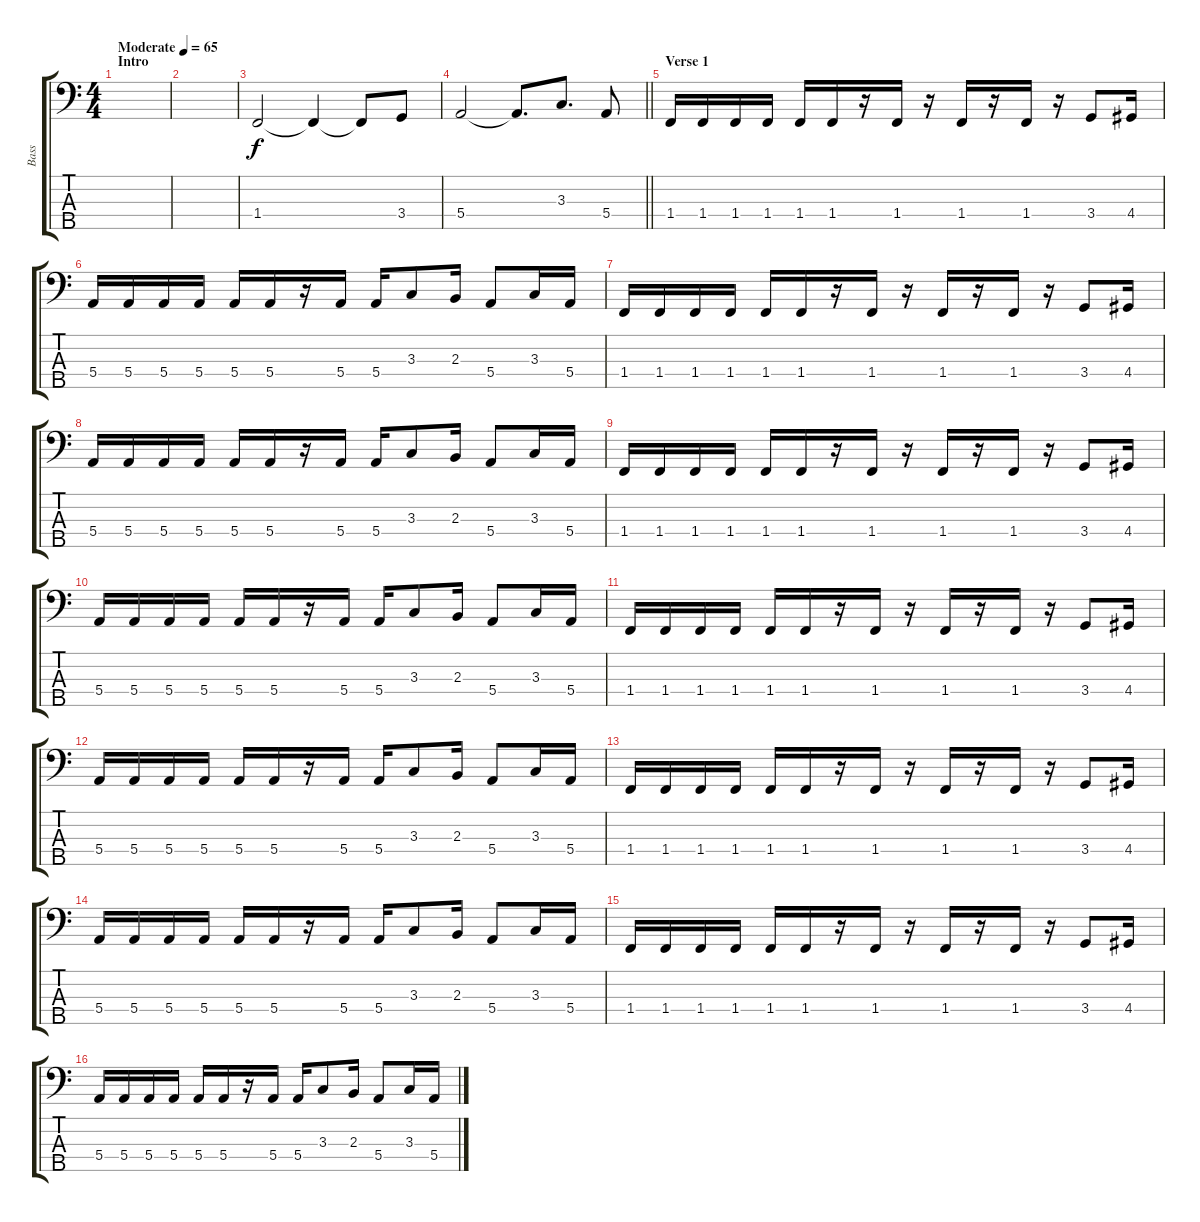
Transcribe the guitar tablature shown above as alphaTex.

\track ("Bass" "Bass") {instrument electricbassfinger}
\staff {score tabs}
\tuning (G2 D2 A1 E1 B0) {hide}
\ts (4 4)
\section ("" "Intro")
\tempo (65 "Moderate")
\clef f4
\ks c
|
|
1.4.2 1.4{t}.4 1.4{t}.8 3.4.8 |
\barLineRight lightlight
5.4.2 5.4{t}.8{d} 3.3.8{d} 5.4.8 |
\section ("" "Verse 1")
1.4.16 1.4.16 1.4.16 1.4.16 1.4.16 1.4.16 r.16 1.4.16 r.16 1.4.16 r.16 1.4.16 r.16 3.4.8 4.4.16 |
5.4.16 5.4.16 5.4.16 5.4.16 5.4.16 5.4.16 r.16 5.4.16 5.4.16 3.3.8 2.3.16 5.4.8 3.3.16 5.4.16 |
1.4.16 1.4.16 1.4.16 1.4.16 1.4.16 1.4.16 r.16 1.4.16 r.16 1.4.16 r.16 1.4.16 r.16 3.4.8 4.4.16 |
5.4.16 5.4.16 5.4.16 5.4.16 5.4.16 5.4.16 r.16 5.4.16 5.4.16 3.3.8 2.3.16 5.4.8 3.3.16 5.4.16 |
1.4.16 1.4.16 1.4.16 1.4.16 1.4.16 1.4.16 r.16 1.4.16 r.16 1.4.16 r.16 1.4.16 r.16 3.4.8 4.4.16 |
5.4.16 5.4.16 5.4.16 5.4.16 5.4.16 5.4.16 r.16 5.4.16 5.4.16 3.3.8 2.3.16 5.4.8 3.3.16 5.4.16 |
1.4.16 1.4.16 1.4.16 1.4.16 1.4.16 1.4.16 r.16 1.4.16 r.16 1.4.16 r.16 1.4.16 r.16 3.4.8 4.4.16 |
5.4.16 5.4.16 5.4.16 5.4.16 5.4.16 5.4.16 r.16 5.4.16 5.4.16 3.3.8 2.3.16 5.4.8 3.3.16 5.4.16 |
1.4.16 1.4.16 1.4.16 1.4.16 1.4.16 1.4.16 r.16 1.4.16 r.16 1.4.16 r.16 1.4.16 r.16 3.4.8 4.4.16 |
5.4.16 5.4.16 5.4.16 5.4.16 5.4.16 5.4.16 r.16 5.4.16 5.4.16 3.3.8 2.3.16 5.4.8 3.3.16 5.4.16 |
1.4.16 1.4.16 1.4.16 1.4.16 1.4.16 1.4.16 r.16 1.4.16 r.16 1.4.16 r.16 1.4.16 r.16 3.4.8 4.4.16 |
5.4.16 5.4.16 5.4.16 5.4.16 5.4.16 5.4.16 r.16 5.4.16 5.4.16 3.3.8 2.3.16 5.4.8 3.3.16 5.4.16
